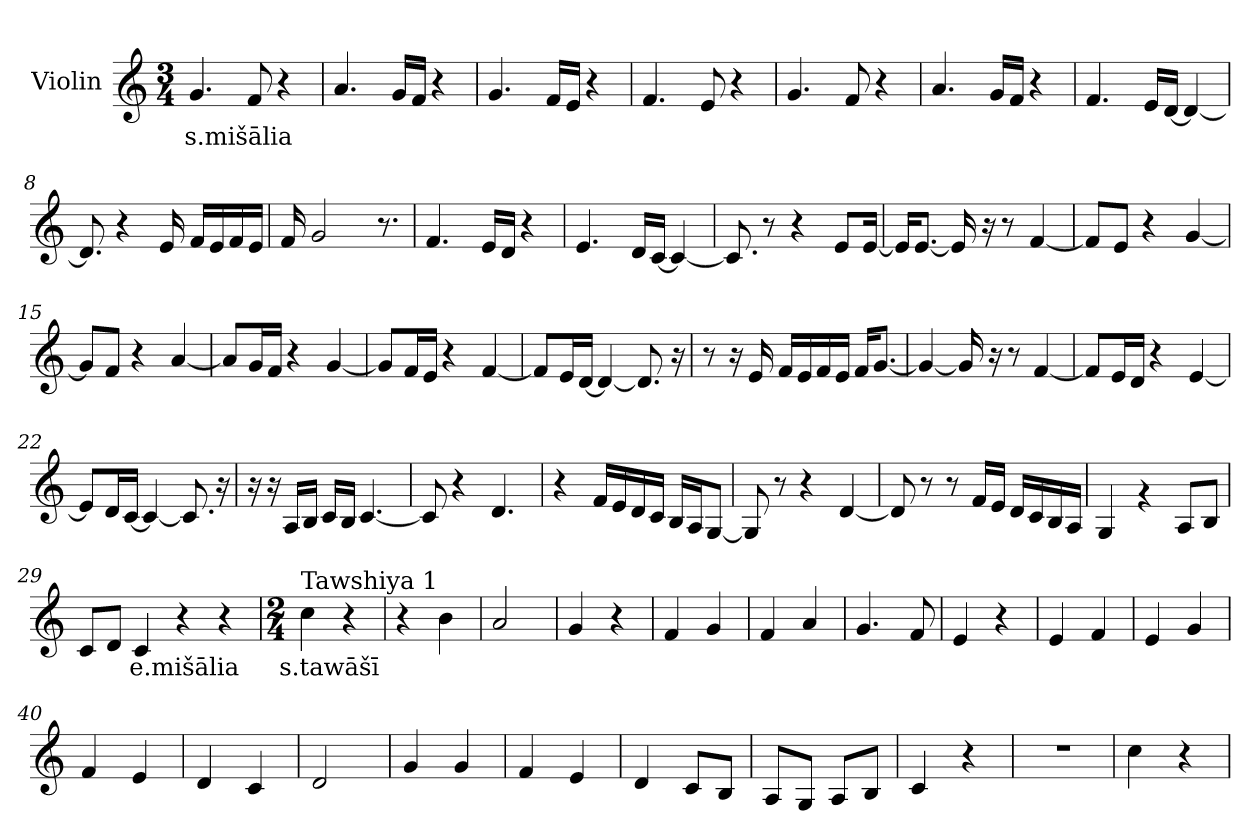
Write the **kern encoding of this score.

**kern	**text
*part1	*part1
*staff1	*staff1
*I"Violin	*
*clefG2	*
*k[]	*
*M3/4	*
*MM80	*
=1	=1
!	!LO:LY:b
4.g/	s.mišālia
8f/	.
4r	.
=2	=2
4.a/	.
16g/LL	.
16f/JJ	.
4r	.
=3	=3
4.g/	.
16f/LL	.
16e/JJ	.
4r	.
=4	=4
4.f/	.
8e/	.
4r	.
=5	=5
4.g/	.
8f/	.
4r	.
=6	=6
4.a/	.
16g/LL	.
16f/JJ	.
4r	.
!!LO:LB:g=z
=7	=7
4.f/	.
16e/LL	.
[16d/JJ	.
4d/_	.
=8	=8
8.d/]	.
4r	.
16e/	.
16f/LL	.
16e/	.
16f/	.
16e/JJ	.
=9	=9
16f/	.
2g/	.
8.r	.
=10	=10
4.f/	.
16e/LL	.
16d/JJ	.
4r	.
=11	=11
4.e/	.
16d/LL	.
[16c/JJ	.
4c/_	.
=12	=12
8.c/]	.
8r	.
4r	.
8e/L	.
[16e/Jk	.
!!LO:LB:g=z
=13	=13
16e/KL]	.
[8.e/J	.
16e/]	.
16r	.
8r	.
[4f/	.
=14	=14
8f/L]	.
8e/J	.
4r	.
[4g/	.
=15	=15
8g/L]	.
8f/J	.
4r	.
[4a/	.
=16	=16
8a/L]	.
16g/L	.
16f/JJ	.
4r	.
[4g/	.
=17	=17
8g/L]	.
16f/L	.
16e/JJ	.
4r	.
[4f/	.
=18	=18
8f/L]	.
16e/L	.
[16d/JJ	.
4d/_	.
8.d/]	.
16r	.
!!LO:LB:g=z
=19	=19
8r	.
16r	.
16e/	.
16f/LL	.
16e/	.
16f/	.
16e/JJ	.
16f/KL	.
[8.g/J	.
=20	=20
4g/_	.
16g/]	.
16r	.
8r	.
[4f/	.
=21	=21
8f/L]	.
16e/L	.
16d/JJ	.
4r	.
[4e/	.
=22	=22
8e/L]	.
16d/L	.
[16c/JJ	.
4c/_	.
8.c/]	.
16r	.
=23	=23
16r	.
16r	.
16A/LL	.
16B/JJ	.
16c/LL	.
16B/JJ	.
[4.c/	.
!!LO:LB:g=z
=24	=24
8c/]	.
4r	.
4.d/	.
=25	=25
4r	.
16f/LL	.
16e/	.
16d/	.
16c/JJ	.
16B/LL	.
16A/J	.
[8G/J	.
=26	=26
8G/]	.
8r	.
4r	.
[4d/	.
=27	=27
8d/]	.
8r	.
8r	.
16f/LL	.
16e/JJ	.
16d/LL	.
16c/	.
16B/	.
16A/JJ	.
=28	=28
4G/	.
4rg	.
8A/L	.
8B/J	.
!!LO:LB:g=z
=29	=29
8c/L	.
8d/J	.
!	!LO:LY:b
4c/	e.mišālia
4r	.
4r	.
=30	=30
*M2/4	*
*MM180	*
!LO:TX:a:t=Tawshiya 1	!
!	!LO:LY:b
4cc\	s.tawāšī
4r	.
=31	=31
4r	.
4b\	.
=32	=32
2a/	.
=33	=33
4g/	.
4r	.
=34	=34
4f/	.
4g/	.
=35	=35
4f/	.
4a/	.
=36	=36
4.g/	.
8f/	.
=37	=37
4e/	.
4r	.
!!LO:LB:g=z
=38	=38
4e/	.
4f/	.
=39	=39
4e/	.
4g/	.
=40	=40
4f/	.
4e/	.
=41	=41
4d/	.
4c/	.
=42	=42
2d/	.
=43	=43
4g/	.
4g/	.
=44	=44
4f/	.
4e/	.
=45	=45
4d/	.
8c/L	.
8B/J	.
=46	=46
8A/L	.
8G/J	.
8A/L	.
8B/J	.
=47	=47
4c/	.
4r	.
!!LO:PB:g=z
=48	=48
2r	.
=49	=49
4cc\	.
4r	.
=	=
*-	*-
